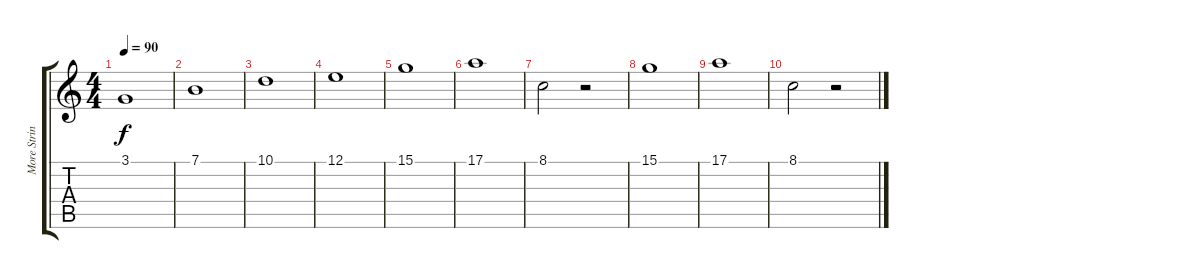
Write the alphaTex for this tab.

\track ("More Strings" "More Strin") {instrument tremolostrings}
\staff {score tabs}
\tuning (E4 B3 G3 D3 A2 E2) {hide}
\ts (4 4)
\tempo 90
\clef g2
\ks c
3.1.1{dy f} |
7.1.1 |
10.1.1 |
12.1.1 |
15.1.1 |
17.1.1 |
8.1.2 r.2 |
15.1.1 |
17.1.1 |
8.1.2 r.2
